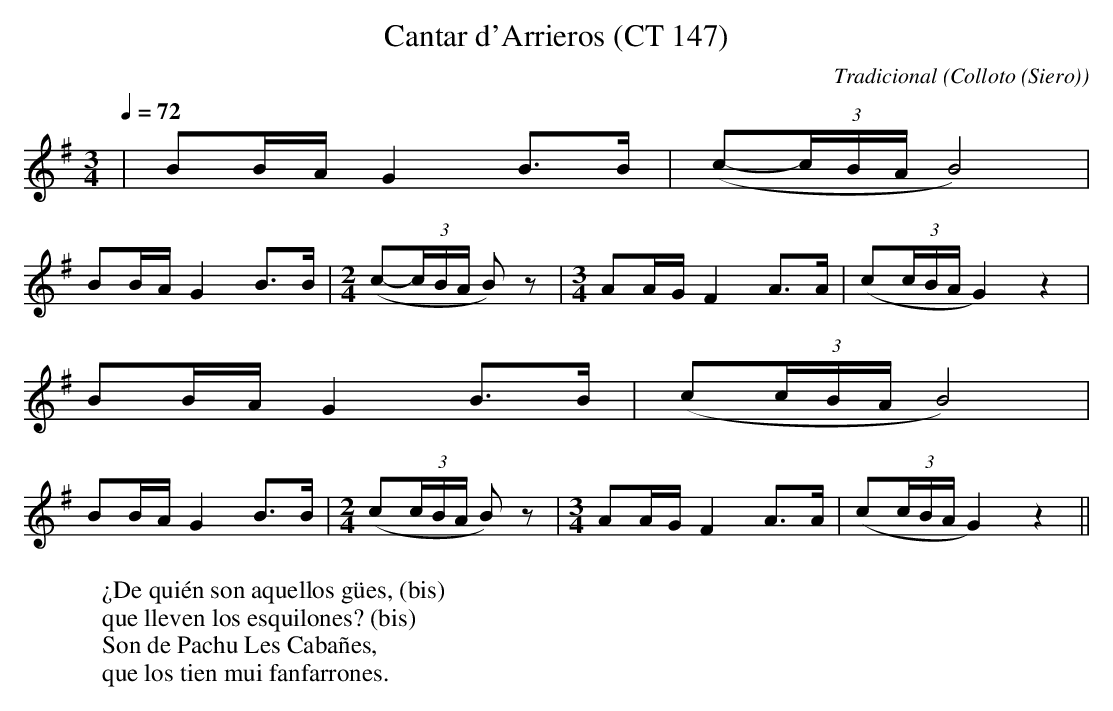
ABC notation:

X:1
T:Cantar d'Arrieros (CT 147)
C:Tradicional
O:Colloto (Siero)
M:3/4
L:1/8
Q:1/4=72
W:¿De quién son aquellos gües, (bis)
W:que lleven los esquilones? (bis)
W:Son de Pachu Les Cabañes,
W:que los tien mui fanfarrones.
K:G
|BB/A/ G2 B>B|(c-(3c/B/A/ B4)|
BB/A/ G2 B>B|[M:2/4](c-(3c/B/A/ B)z|[M:3/4]AA/G/ F2 A>A|(c(3c/B/A/ G2) z2|
BB/A/ G2 B>B|(c(3c/B/A/ B4)|
BB/A/ G2 B>B|[M:2/4](c(3c/B/A/ B)z|[M:3/4]AA/G/ F2 A>A|(c(3c/B/A/ G2) z2||
